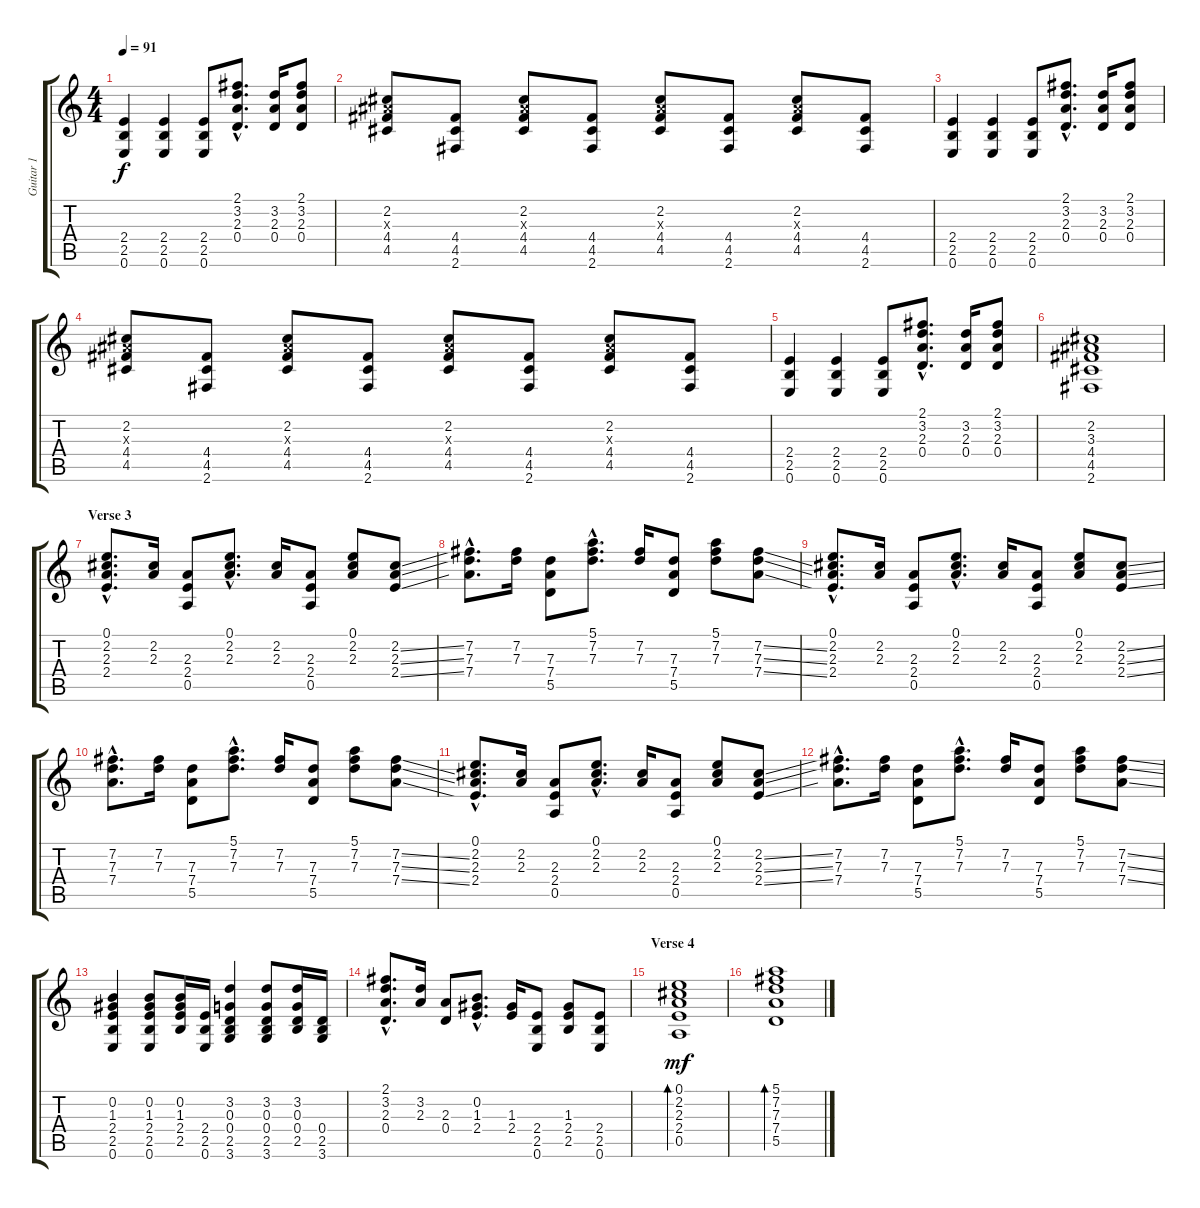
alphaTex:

\track ("Guitar 1" "Guitar 1") {instrument acousticguitarsteel}
\staff {score tabs}
\tuning (E4 B3 G3 D3 A2 E2) {hide}
\ts (4 4)
\tempo 91
\clef g2
\ks c
(2.4 2.5 0.6).4{dy f} (2.4 2.5 0.6).4 (2.4 2.5 0.6).8 (2.1{hac} 3.2{hac} 2.3{hac} 0.4{hac}).8{d} (3.2 2.3 0.4).16 (2.1 3.2 2.3 0.4).8 |
(2.2 3.3{x} 4.4 4.5).8 (4.4 4.5 2.6).8 (2.2 3.3{x} 4.4 4.5).8 (4.4 4.5 2.6).8 (2.2 3.3{x} 4.4 4.5).8 (4.4 4.5 2.6).8 (2.2 3.3{x} 4.4 4.5).8 (4.4 4.5 2.6).8 |
(2.4 2.5 0.6).4 (2.4 2.5 0.6).4 (2.4 2.5 0.6).8 (2.1{hac} 3.2{hac} 2.3{hac} 0.4{hac}).8{d} (3.2 2.3 0.4).16 (2.1 3.2 2.3 0.4).8 |
(2.2 3.3{x} 4.4 4.5).8 (4.4 4.5 2.6).8 (2.2 3.3{x} 4.4 4.5).8 (4.4 4.5 2.6).8 (2.2 3.3{x} 4.4 4.5).8 (4.4 4.5 2.6).8 (2.2 3.3{x} 4.4 4.5).8 (4.4 4.5 2.6).8 |
(2.4 2.5 0.6).4 (2.4 2.5 0.6).4 (2.4 2.5 0.6).8 (2.1{hac} 3.2{hac} 2.3{hac} 0.4{hac}).8{d} (3.2 2.3 0.4).16 (2.1 3.2 2.3 0.4).8 |
(2.2 3.3 4.4 4.5 2.6).1 |
\section ("" "Verse 3")
(0.1{hac} 2.2{hac} 2.3{hac} 2.4{hac}).8{d} (2.2 2.3).16 (2.3 2.4 0.5).8 (0.1{hac} 2.2{hac} 2.3{hac}).8{d} (2.2 2.3).16 (2.3 2.4 0.5).8 (0.1 2.2 2.3).8 (2.2{ss} 2.3{ss} 2.4{ss}).8 |
(7.2{hac} 7.3{hac} 7.4{hac}).8{d} (7.2 7.3).16 (7.3 7.4 5.5).8 (5.1{hac} 7.2{hac} 7.3{hac}).8{d} (7.2 7.3).16 (7.3 7.4 5.5).8 (5.1 7.2 7.3).8 (7.2{ss} 7.3{ss} 7.4{ss}).8 |
(0.1{hac} 2.2{hac} 2.3{hac} 2.4{hac}).8{d} (2.2 2.3).16 (2.3 2.4 0.5).8 (0.1{hac} 2.2{hac} 2.3{hac}).8{d} (2.2 2.3).16 (2.3 2.4 0.5).8 (0.1 2.2 2.3).8 (2.2{ss} 2.3{ss} 2.4{ss}).8 |
(7.2{hac} 7.3{hac} 7.4{hac}).8{d} (7.2 7.3).16 (7.3 7.4 5.5).8 (5.1{hac} 7.2{hac} 7.3{hac}).8{d} (7.2 7.3).16 (7.3 7.4 5.5).8 (5.1 7.2 7.3).8 (7.2{ss} 7.3{ss} 7.4{ss}).8 |
(0.1{hac} 2.2{hac} 2.3{hac} 2.4{hac}).8{d} (2.2 2.3).16 (2.3 2.4 0.5).8 (0.1{hac} 2.2{hac} 2.3{hac}).8{d} (2.2 2.3).16 (2.3 2.4 0.5).8 (0.1 2.2 2.3).8 (2.2{ss} 2.3{ss} 2.4{ss}).8 |
(7.2{hac} 7.3{hac} 7.4{hac}).8{d} (7.2 7.3).16 (7.3 7.4 5.5).8 (5.1{hac} 7.2{hac} 7.3{hac}).8{d} (7.2 7.3).16 (7.3 7.4 5.5).8 (5.1 7.2 7.3).8 (7.2{ss} 7.3{ss} 7.4{ss}).8 |
(0.2 1.3 2.4 2.5 0.6).4 (0.2 1.3 2.4 2.5 0.6).8 (0.2 1.3 2.4 2.5).16 (2.4 2.5 0.6).16 (3.2 0.3 0.4 2.5 3.6).4 (3.2 0.3 0.4 2.5 3.6).8 (3.2 0.3 0.4 2.5).16 (0.4 2.5 3.6).16 |
(2.1{hac} 3.2{hac} 2.3{hac} 0.4{hac}).8{d} (3.2 2.3).16 (2.3 0.4).8 (0.2{hac} 1.3{hac} 2.4{hac}).8{d} (1.3 2.4).16 (2.4 2.5 0.6).8 (1.3 2.4 2.5).8 (2.4 2.5 0.6).8 |
\section ("" "Verse 4")
(0.1 2.2 2.3 2.4 0.5).1{bd 120 dy mf} |
(5.1 7.2 7.3 7.4 5.5).1{bd 120}
